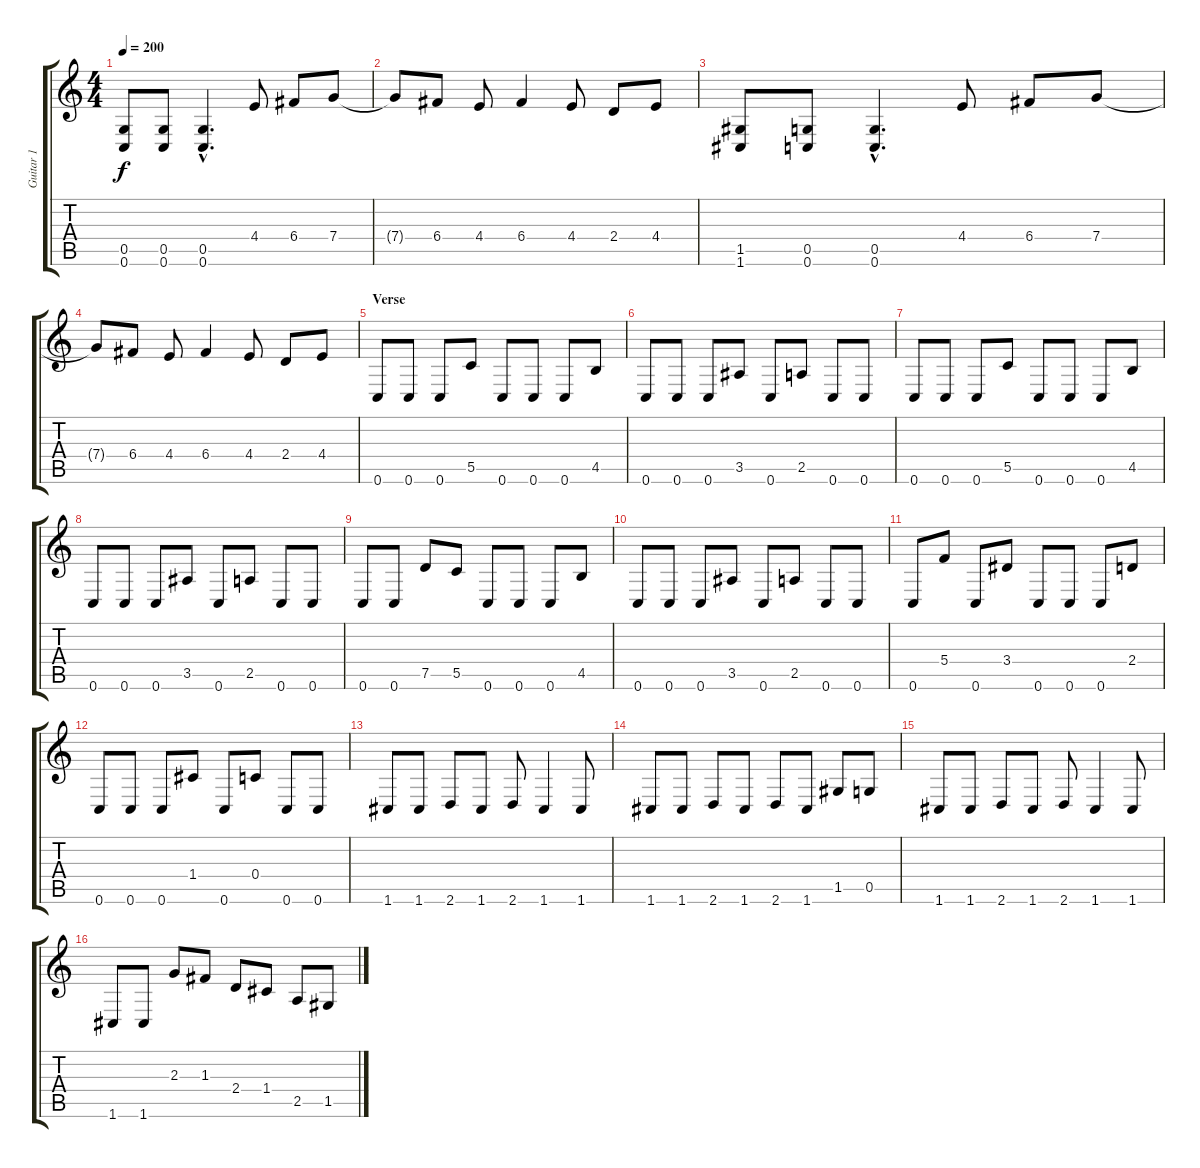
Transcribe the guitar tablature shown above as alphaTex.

\track ("Guitar 1" "Guitar 1") {instrument distortionguitar}
\staff {score tabs}
\tuning (D4 A3 F3 C3 G2 C2) {hide}
\ts (4 4)
\tempo 200
\clef g2
\ks c
(0.5 0.6).8{dy f} (0.5 0.6).8 (0.5{hac} 0.6{hac}).4{d} 4.4.8 6.4.8 7.4.8 |
7.4{t}.8 6.4.8 4.4.8 6.4.4 4.4.8 2.4.8 4.4.8 |
(1.5 1.6).8 (0.5 0.6).8 (0.5{hac} 0.6{hac}).4{d} 4.4.8 6.4.8 7.4.8 |
7.4{t}.8 6.4.8 4.4.8 6.4.4 4.4.8 2.4.8 4.4.8 |
\section ("" "Verse")
0.6.8 0.6.8 0.6.8 5.5.8 0.6.8 0.6.8 0.6.8 4.5.8 |
0.6.8 0.6.8 0.6.8 3.5.8 0.6.8 2.5.8 0.6.8 0.6.8 |
0.6.8 0.6.8 0.6.8 5.5.8 0.6.8 0.6.8 0.6.8 4.5.8 |
0.6.8 0.6.8 0.6.8 3.5.8 0.6.8 2.5.8 0.6.8 0.6.8 |
0.6.8 0.6.8 7.5.8 5.5.8 0.6.8 0.6.8 0.6.8 4.5.8 |
0.6.8 0.6.8 0.6.8 3.5.8 0.6.8 2.5.8 0.6.8 0.6.8 |
0.6.8 5.4.8 0.6.8 3.4.8 0.6.8 0.6.8 0.6.8 2.4.8 |
0.6.8 0.6.8 0.6.8 1.4.8 0.6.8 0.4.8 0.6.8 0.6.8 |
1.6.8 1.6.8 2.6.8 1.6.8 2.6.8 1.6.4 1.6.8 |
1.6.8 1.6.8 2.6.8 1.6.8 2.6.8 1.6.8 1.5.8 0.5.8 |
1.6.8 1.6.8 2.6.8 1.6.8 2.6.8 1.6.4 1.6.8 |
1.6.8 1.6.8 2.3.8 1.3.8 2.4.8 1.4.8 2.5.8 1.5.8
